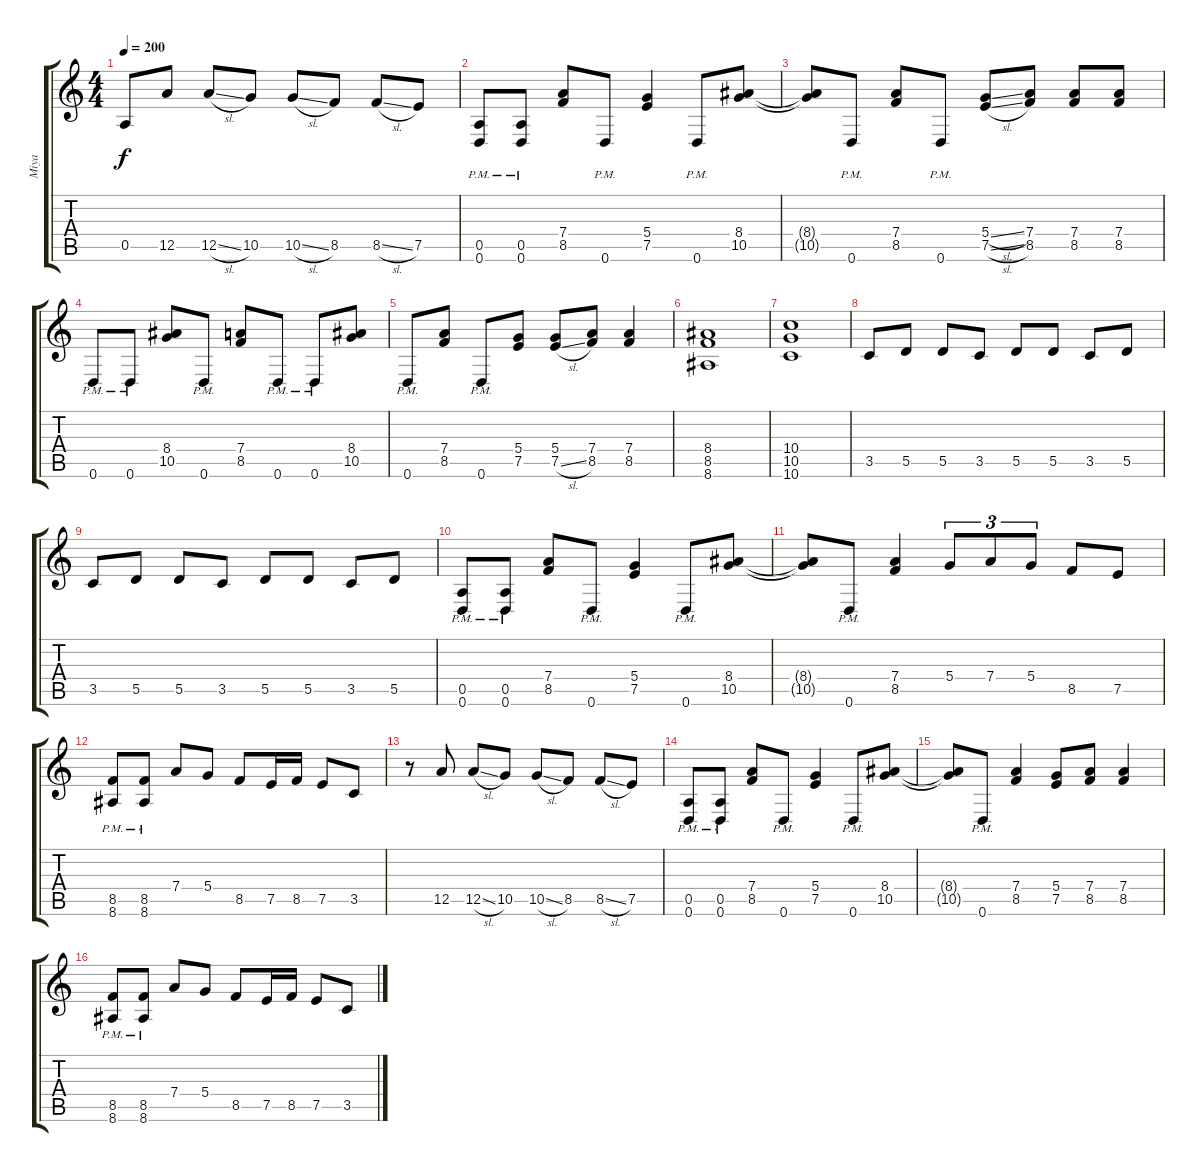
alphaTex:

\track ("Miya" "Miya") {instrument overdrivenguitar}
\staff {score tabs}
\tuning (E4 B3 G3 D3 A2 D2) {hide}
\ts (4 4)
\tempo 200
\clef g2
\ks c
0.5.8{dy f} 12.5.8 12.5{sl}.8 10.5.8 10.5{sl}.8 8.5.8 8.5{sl}.8 7.5.8 |
(0.5{pm} 0.6{pm}).8 (0.5{pm} 0.6{pm}).8 (7.4 8.5).8 0.6{pm}.8 (5.4 7.5).4 0.6{pm}.8 (8.4 10.5).8 |
(8.4{t} 10.5{t}).8 0.6{pm}.8 (7.4 8.5).8 0.6{pm}.8 (5.4{sl} 7.5{sl}).8 (7.4 8.5).8 (7.4 8.5).8 (7.4 8.5).8 |
0.6{pm}.8 0.6{pm}.8 (8.4 10.5).8 0.6{pm}.8 (7.4 8.5).8 0.6{pm}.8 0.6{pm}.8 (8.4 10.5).8 |
0.6{pm}.8 (7.4 8.5).8 0.6{pm}.8 (5.4 7.5).8 (5.4 7.5{sl}).8 (7.4 8.5).8 (7.4 8.5).4 |
(8.4 8.5 8.6).1 |
(10.4 10.5 10.6).1 |
3.5.8 5.5.8 5.5.8 3.5.8 5.5.8 5.5.8 3.5.8 5.5.8 |
3.5.8 5.5.8 5.5.8 3.5.8 5.5.8 5.5.8 3.5.8 5.5.8 |
(0.5{pm} 0.6{pm}).8 (0.5{pm} 0.6{pm}).8 (7.4 8.5).8 0.6{pm}.8 (5.4 7.5).4 0.6{pm}.8 (8.4 10.5).8 |
(8.4{t} 10.5{t}).8 0.6{pm}.8 (7.4 8.5).4 5.4.8{tu (3 2)} 7.4.8{tu (3 2)} 5.4.8{tu (3 2)} 8.5.8 7.5.8 |
(8.5{pm} 8.6{pm}).8 (8.5{pm} 8.6{pm}).8 7.4.8 5.4.8 8.5.8 7.5.16 8.5.16 7.5.8 3.5.8 |
r.8 12.5.8 12.5{sl}.8 10.5.8 10.5{sl}.8 8.5.8 8.5{sl}.8 7.5.8 |
(0.5{pm} 0.6{pm}).8 (0.5{pm} 0.6{pm}).8 (7.4 8.5).8 0.6{pm}.8 (5.4 7.5).4 0.6{pm}.8 (8.4 10.5).8 |
(8.4{t} 10.5{t}).8 0.6{pm}.8 (7.4 8.5).4 (5.4 7.5).8 (7.4 8.5).8 (7.4 8.5).4 |
(8.5{pm} 8.6{pm}).8 (8.5{pm} 8.6{pm}).8 7.4.8 5.4.8 8.5.8 7.5.16 8.5.16 7.5.8 3.5.8
